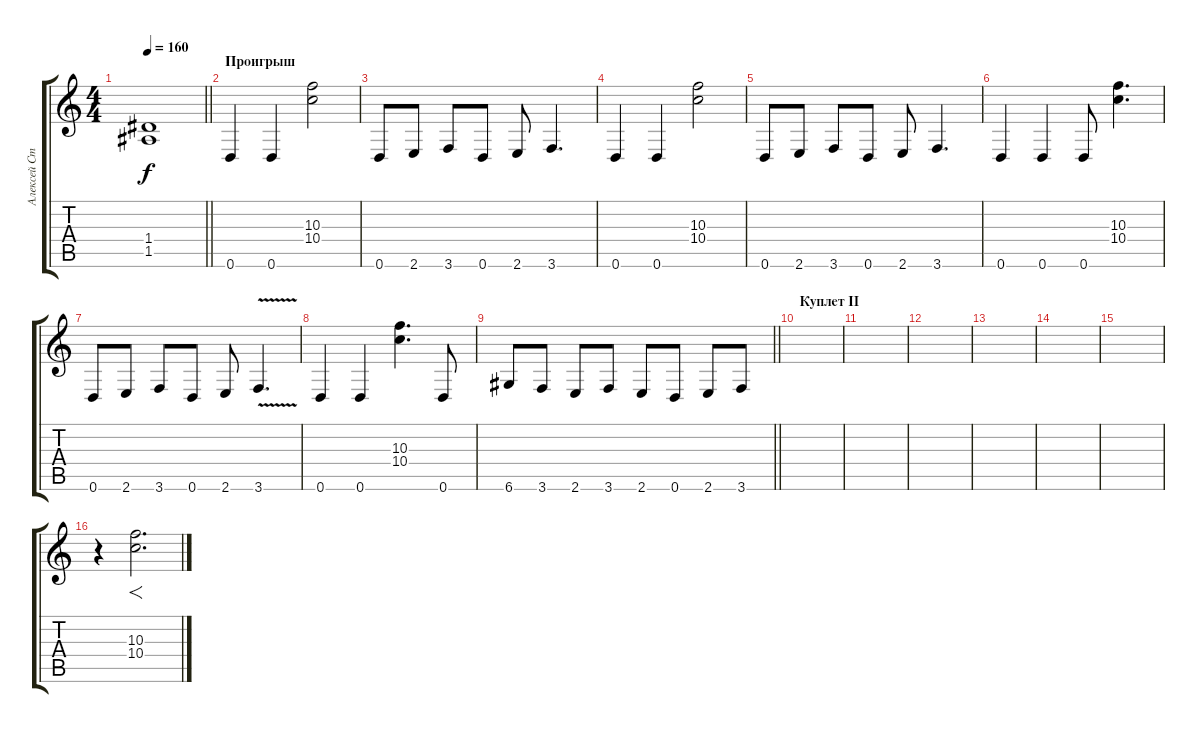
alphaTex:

\track ("Алексей Страйк" "Алексей Ст") {instrument distortionguitar}
\staff {score tabs}
\tuning (E4 B3 G3 D3 A2 D2) {hide}
\ts (4 4)
\tempo 160
\clef g2
\barLineRight lightlight
\ks c
(1.4 1.5).1{dy f} |
\section ("" "Проигрыш")
0.6.4{volume 11} 0.6.4 (10.3 10.4).2 |
0.6.8{volume 14} 2.6.8 3.6.8 0.6.8 2.6.8 3.6.4{d} |
0.6.4 0.6.4 (10.3 10.4).2 |
0.6.8 2.6.8 3.6.8 0.6.8 2.6.8 3.6.4{d} |
0.6.4 0.6.4 0.6.8 (10.3 10.4).4{d} |
0.6.8 2.6.8 3.6.8 0.6.8 2.6.8 3.6{v}.4{d} |
0.6.4 0.6.4 (10.3 10.4).4{d} 0.6.8 |
\barLineRight lightlight
6.6.8 3.6.8 2.6.8 3.6.8 2.6.8 0.6.8 2.6.8 3.6.8 |
\section ("" "Куплет II")
|
|
|
|
|
|
r.4 (10.3 10.4).2{f d}
